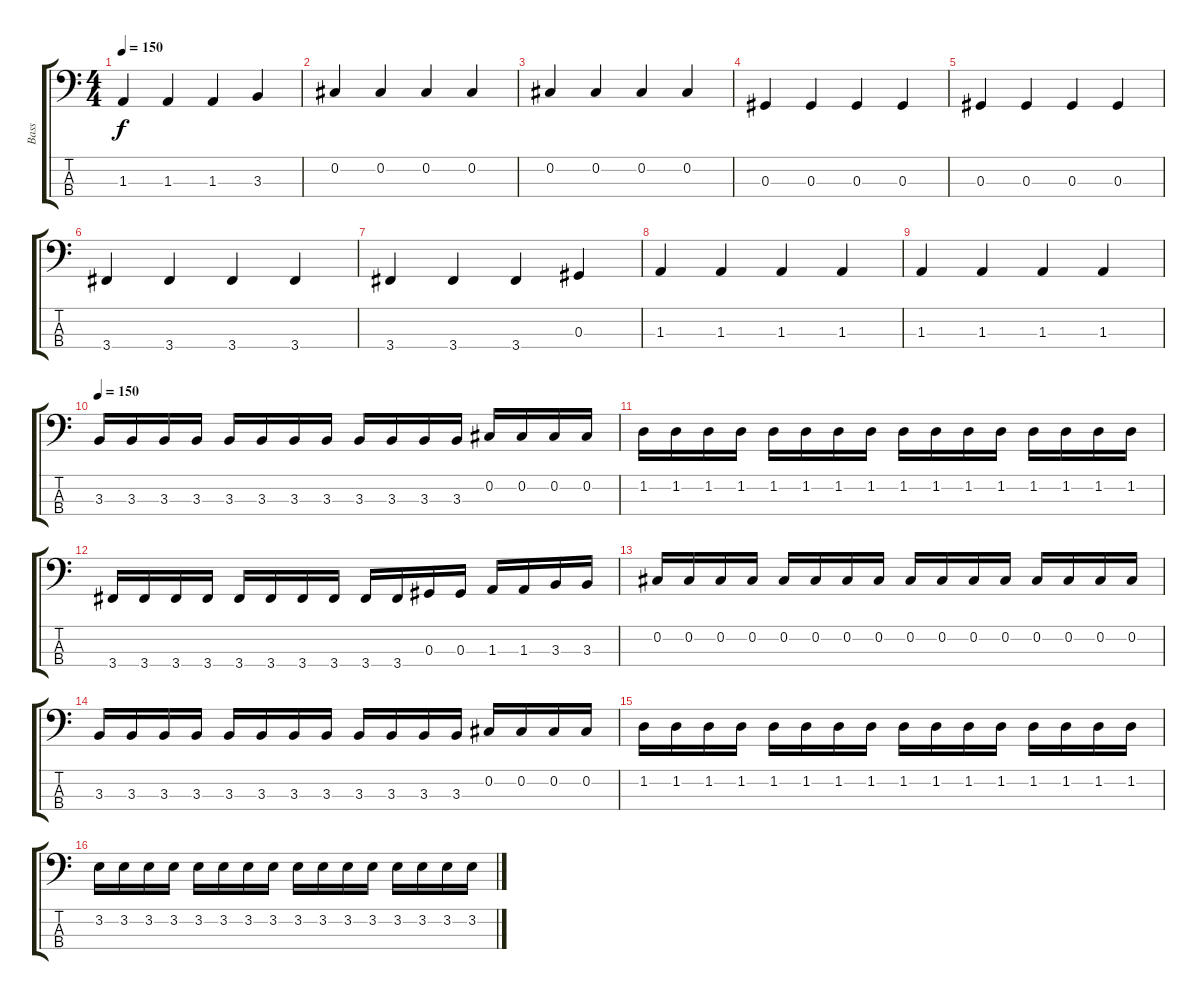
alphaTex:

\track ("Bass" "Bass") {instrument electricbassfinger}
\staff {score tabs}
\tuning (Gb2 Db2 Ab1 Eb1) {hide}
\ts (4 4)
\tempo 150
\clef f4
\ks c
1.3.4{dy f} 1.3.4 1.3.4 3.3.4 |
0.2.4 0.2.4 0.2.4 0.2.4 |
0.2.4 0.2.4 0.2.4 0.2.4 |
0.3.4 0.3.4 0.3.4 0.3.4 |
0.3.4 0.3.4 0.3.4 0.3.4 |
3.4.4 3.4.4 3.4.4 3.4.4 |
3.4.4 3.4.4 3.4.4 0.3.4 |
1.3.4 1.3.4 1.3.4 1.3.4 |
1.3.4 1.3.4 1.3.4 1.3.4 |
\tempo 150
3.3.16 3.3.16 3.3.16 3.3.16 3.3.16 3.3.16 3.3.16 3.3.16 3.3.16 3.3.16 3.3.16 3.3.16 0.2.16 0.2.16 0.2.16 0.2.16 |
1.2.16 1.2.16 1.2.16 1.2.16 1.2.16 1.2.16 1.2.16 1.2.16 1.2.16 1.2.16 1.2.16 1.2.16 1.2.16 1.2.16 1.2.16 1.2.16 |
3.4.16 3.4.16 3.4.16 3.4.16 3.4.16 3.4.16 3.4.16 3.4.16 3.4.16 3.4.16 0.3.16 0.3.16 1.3.16 1.3.16 3.3.16 3.3.16 |
0.2.16 0.2.16 0.2.16 0.2.16 0.2.16 0.2.16 0.2.16 0.2.16 0.2.16 0.2.16 0.2.16 0.2.16 0.2.16 0.2.16 0.2.16 0.2.16 |
3.3.16 3.3.16 3.3.16 3.3.16 3.3.16 3.3.16 3.3.16 3.3.16 3.3.16 3.3.16 3.3.16 3.3.16 0.2.16 0.2.16 0.2.16 0.2.16 |
1.2.16 1.2.16 1.2.16 1.2.16 1.2.16 1.2.16 1.2.16 1.2.16 1.2.16 1.2.16 1.2.16 1.2.16 1.2.16 1.2.16 1.2.16 1.2.16 |
3.2.16 3.2.16 3.2.16 3.2.16 3.2.16 3.2.16 3.2.16 3.2.16 3.2.16 3.2.16 3.2.16 3.2.16 3.2.16 3.2.16 3.2.16 3.2.16
